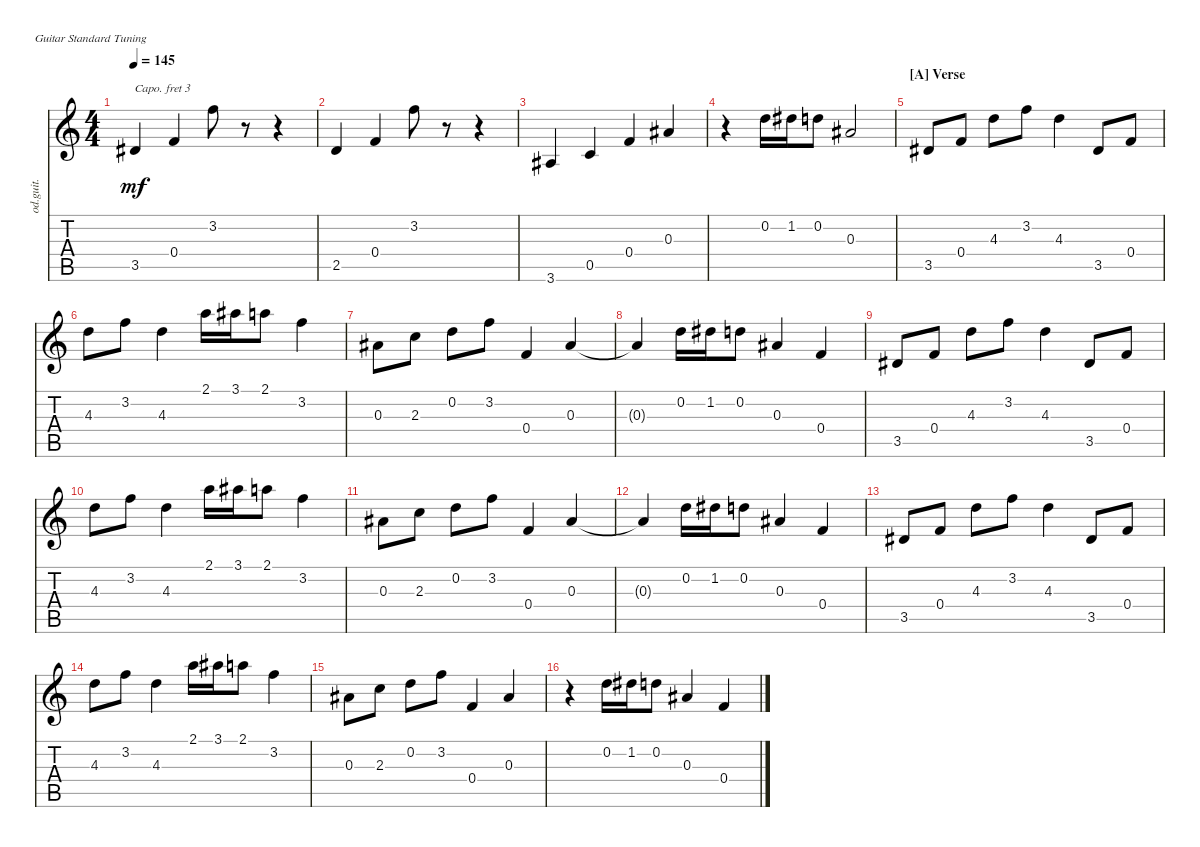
\bracketExtendMode nobrackets
\track ("Main Gt" "od.guit.") {instrument overdrivenguitar}
\staff {score tabs}
\capo 3
\tuning (E4 B3 G3 D3 A2 E2)
\ts (4 4)
\tempo 145
\clef g2
\ks aminor
3.5{acc #}.4{dy mf} 0.4.4 3.2.8 r.8 r.4 |
2.5.4 0.4.4 3.2.8 r.8 r.4 |
3.6{acc #}.4 0.5.4 0.4.4 0.3{acc #}.4 |
r.4 0.2.16 1.2{acc #}.16 0.2.8 0.3{acc #}.2 |
\section ("A" "Verse")
3.5{acc #}.8 0.4.8 4.3.8 3.2.8 4.3.4 3.5{acc #}.8 0.4.8 |
4.3.8 3.2.8 4.3.4 2.1.16 3.1{acc #}.16 2.1.8 3.2.4 |
0.3{acc #}.8 2.3.8 0.2.8 3.2.8 0.4.4 0.3{acc #}.4 |
0.3{t acc #}.4 0.2.16 1.2{acc #}.16 0.2.8 0.3{acc #}.4 0.4.4 |
3.5{acc #}.8 0.4.8 4.3.8 3.2.8 4.3.4 3.5{acc #}.8 0.4.8 |
4.3.8 3.2.8 4.3.4 2.1.16 3.1{acc #}.16 2.1.8 3.2.4 |
0.3{acc #}.8 2.3.8 0.2.8 3.2.8 0.4.4 0.3{acc #}.4 |
0.3{t acc #}.4 0.2.16 1.2{acc #}.16 0.2.8 0.3{acc #}.4 0.4.4 |
3.5{acc #}.8 0.4.8 4.3.8 3.2.8 4.3.4 3.5{acc #}.8 0.4.8 |
4.3.8 3.2.8 4.3.4 2.1.16 3.1{acc #}.16 2.1.8 3.2.4 |
0.3{acc #}.8 2.3.8 0.2.8 3.2.8 0.4.4 0.3{acc #}.4 |
r.4 0.2.16 1.2{acc #}.16 0.2.8 0.3{acc #}.4 0.4.4
